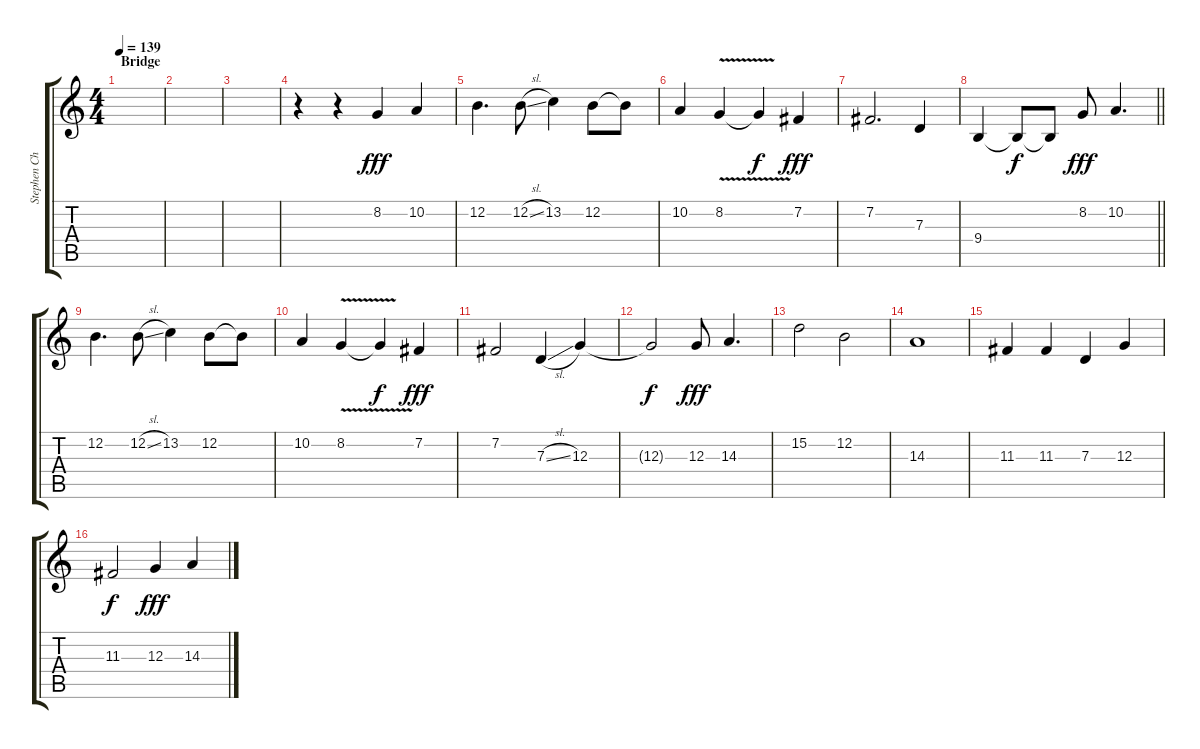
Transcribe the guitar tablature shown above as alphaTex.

\track ("Stephen Christian" "Stephen Ch") {instrument lead2sawtooth}
\staff {score tabs}
\tuning (E4 B3 G3 D3 A2 E2) {hide}
\ts (4 4)
\section ("" "Bridge")
\tempo 139
\clef g2
\ks c
|
|
|
r.4 r.4 8.2.4{dy fff} 10.2.4 |
12.2.4{d} 12.2{sl}.8 13.2.4 12.2.8 12.2{t}.8 |
10.2.4 8.2{v}.4 8.2{t}.4{dy f} 7.2.4{dy fff} |
7.2.2{d} 7.3.4 |
\barLineRight lightlight
9.4.4 9.4{t}.8{dy f} 9.4{t}.8 8.2.8{dy fff} 10.2.4{d} |
12.2.4{d} 12.2{sl}.8 13.2.4 12.2.8 12.2{t}.8 |
10.2.4 8.2{v}.4 8.2{t}.4{dy f} 7.2.4{dy fff} |
7.2.2 7.3{sl}.4 12.3.4 |
12.3{t}.2{dy f} 12.3.8{dy fff} 14.3.4{d} |
15.2.2 12.2.2 |
14.3.1 |
11.3.4 11.3.4 7.3.4 12.3.4 |
11.3.2{dy f} 12.3.4{dy fff} 14.3.4
